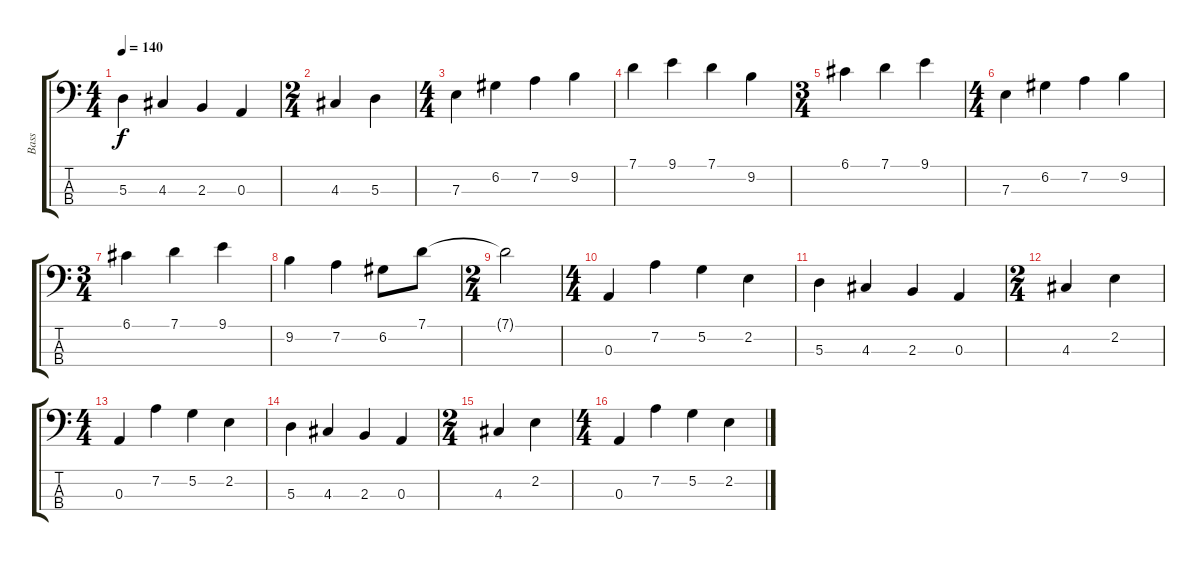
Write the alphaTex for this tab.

\track ("Bass" "Bass") {instrument electricbassfinger}
\staff {score tabs}
\tuning (G2 D2 A1 E1) {hide}
\ts (4 4)
\tempo 140
\clef f4
\ks c
5.3.4{dy f} 4.3.4 2.3.4 0.3.4 |
\ts (2 4)
4.3.4 5.3.4 |
\ts (4 4)
7.3.4 6.2.4 7.2.4 9.2.4 |
7.1.4 9.1.4 7.1.4 9.2.4 |
\ts (3 4)
6.1.4 7.1.4 9.1.4 |
\ts (4 4)
7.3.4 6.2.4 7.2.4 9.2.4 |
\ts (3 4)
6.1.4 7.1.4 9.1.4 |
9.2.4 7.2.4 6.2.8 7.1.8 |
\ts (2 4)
7.1{t}.2 |
\ts (4 4)
0.3.4 7.2.4 5.2.4 2.2.4 |
5.3.4 4.3.4 2.3.4 0.3.4 |
\ts (2 4)
4.3.4 2.2.4 |
\ts (4 4)
0.3.4 7.2.4 5.2.4 2.2.4 |
5.3.4 4.3.4 2.3.4 0.3.4 |
\ts (2 4)
4.3.4 2.2.4 |
\ts (4 4)
0.3.4 7.2.4 5.2.4 2.2.4
